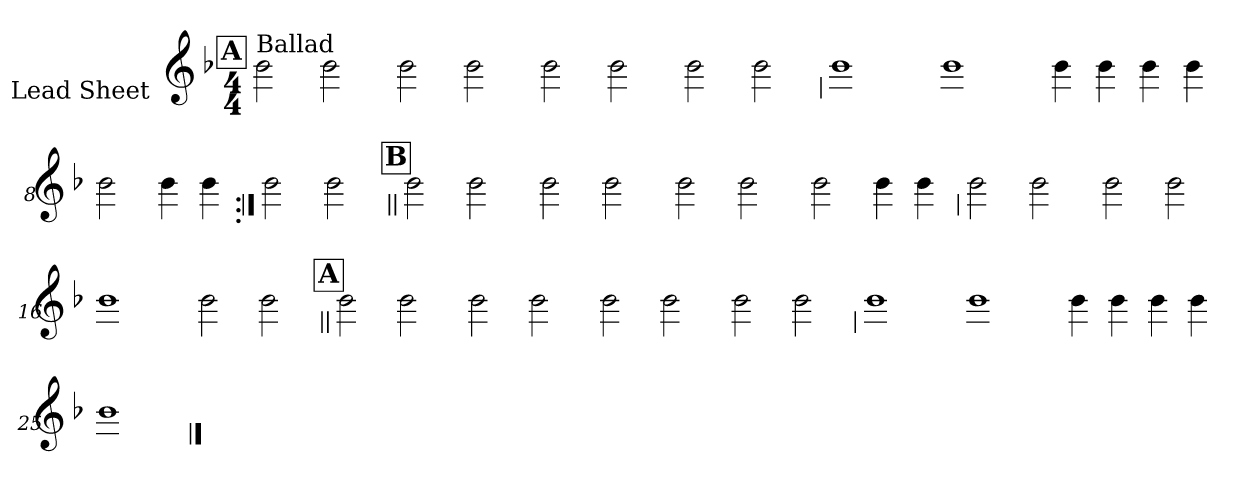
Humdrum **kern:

**kern
*part1
*staff1
*I"Lead Sheet
*stria0
*clefG2
*k[b-]
*F:
*M4/4
!!LO:REH:place=s1:a:t=A
=1||
!LO:TX:a:t=Ballad
2b-
2b-
=2-
2b-
2b-
=3-
2b-
2b-
=4-
2b-
2b-
!!LO:LB:g=z
=5
1b-
=6-
1b-
=7-
4b-
4b-
4b-
4b-
=8-
2b-
4b-
4b-
=9:|!
2b-
2b-
!!LO:LB:g=z
!!LO:REH:place=s1:a:t=B
=10||
2b-
2b-
=11-
2b-
2b-
=12-
2b-
2b-
=13-
2b-
4b-
4b-
!!LO:LB:g=z
=14
2b-
2b-
=15-
2b-
2b-
=16-
1b-
=17-
2b-
2b-
!!LO:LB:g=z
!!LO:REH:place=s1:a:t=A
=18||
2b-
2b-
=19-
2b-
2b-
=20-
2b-
2b-
=21-
2b-
2b-
!!LO:LB:g=z
=22
1b-
=23-
1b-
=24-
4b-
4b-
4b-
4b-
=25-
1b-
==
*-
